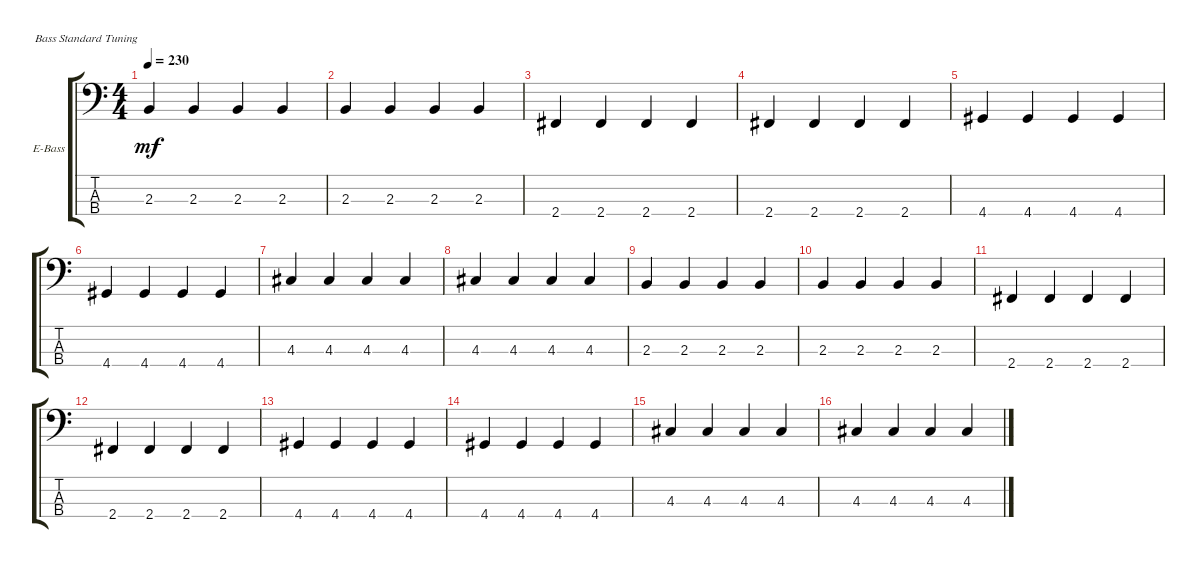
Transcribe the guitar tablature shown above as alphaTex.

\defaultSystemsLayout 4
\bracketExtendMode groupsimilarinstruments
\firstSystemTrackNameOrientation horizontal
\otherSystemsTrackNameOrientation horizontal
\track ("Fender Bass (Daniel)" "E-Bass") {instrument electricbassfinger}
\staff {score tabs}
\tuning (G2 D2 A1 E1)
\ts (4 4)
\tempo 230
\clef f4
\scale
0.333333
\ks c
2.3.4{dy mf} 2.3.4 2.3.4 2.3.4 |
\scale
0.333333 2.3.4 2.3.4 2.3.4 2.3.4 |
\scale
0.333333 2.4.4 2.4.4 2.4.4 2.4.4 |
\scale
0.333333 2.4.4 2.4.4 2.4.4 2.4.4 |
\scale
0.333333 4.4.4 4.4.4 4.4.4 4.4.4 |
\scale
0.333333 4.4.4 4.4.4 4.4.4 4.4.4 |
\scale
0.333333 4.3.4 4.3.4 4.3.4 4.3.4 |
\scale
0.333333 4.3.4 4.3.4 4.3.4 4.3.4 |
\scale
0.333333 2.3.4 2.3.4 2.3.4 2.3.4 |
\scale
0.333333 2.3.4 2.3.4 2.3.4 2.3.4 |
\scale
0.333333 2.4.4 2.4.4 2.4.4 2.4.4 |
\scale
0.333333 2.4.4 2.4.4 2.4.4 2.4.4 |
\scale
0.333333 4.4.4 4.4.4 4.4.4 4.4.4 |
\scale
0.333333 4.4.4 4.4.4 4.4.4 4.4.4 |
\scale
0.333333 4.3.4 4.3.4 4.3.4 4.3.4 |
\scale
0.333333 4.3.4 4.3.4 4.3.4 4.3.4
